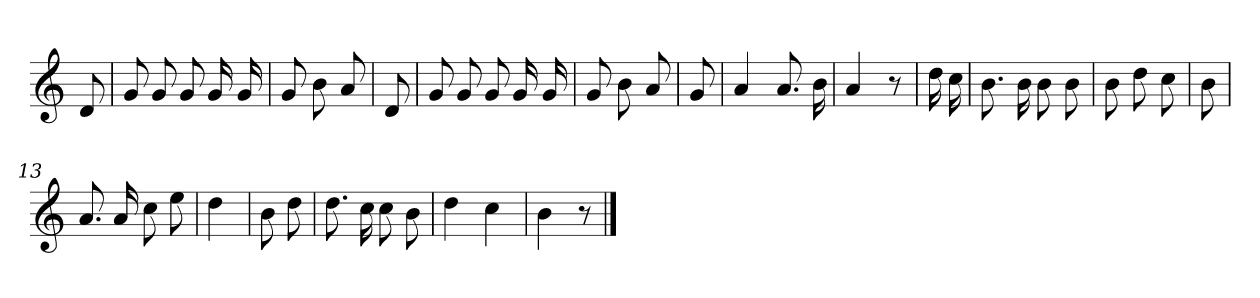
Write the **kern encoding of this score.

**kern
*part1
*staff1
*clefG2
*k[]
=
8d
=1
8g
8g
8g
16g
16g
=2
8g
8b
8a
=3
8d
=4
8g
8g
8g
16g
16g
=5
8g
8b
8a
=6
8g
=7
4a
8.a
16b
=8
4a
8r
=9
16dd
16cc
=10
8.b
16b
8b
8b
=11
8b
8dd
8cc
=12
8b
=13
8.a
16a
8cc
8ee
=14
4dd
=15
8b
8dd
=16
8.dd
16cc
8cc
8b
=17
4dd
4cc
=18
4b
8r
==
*-
